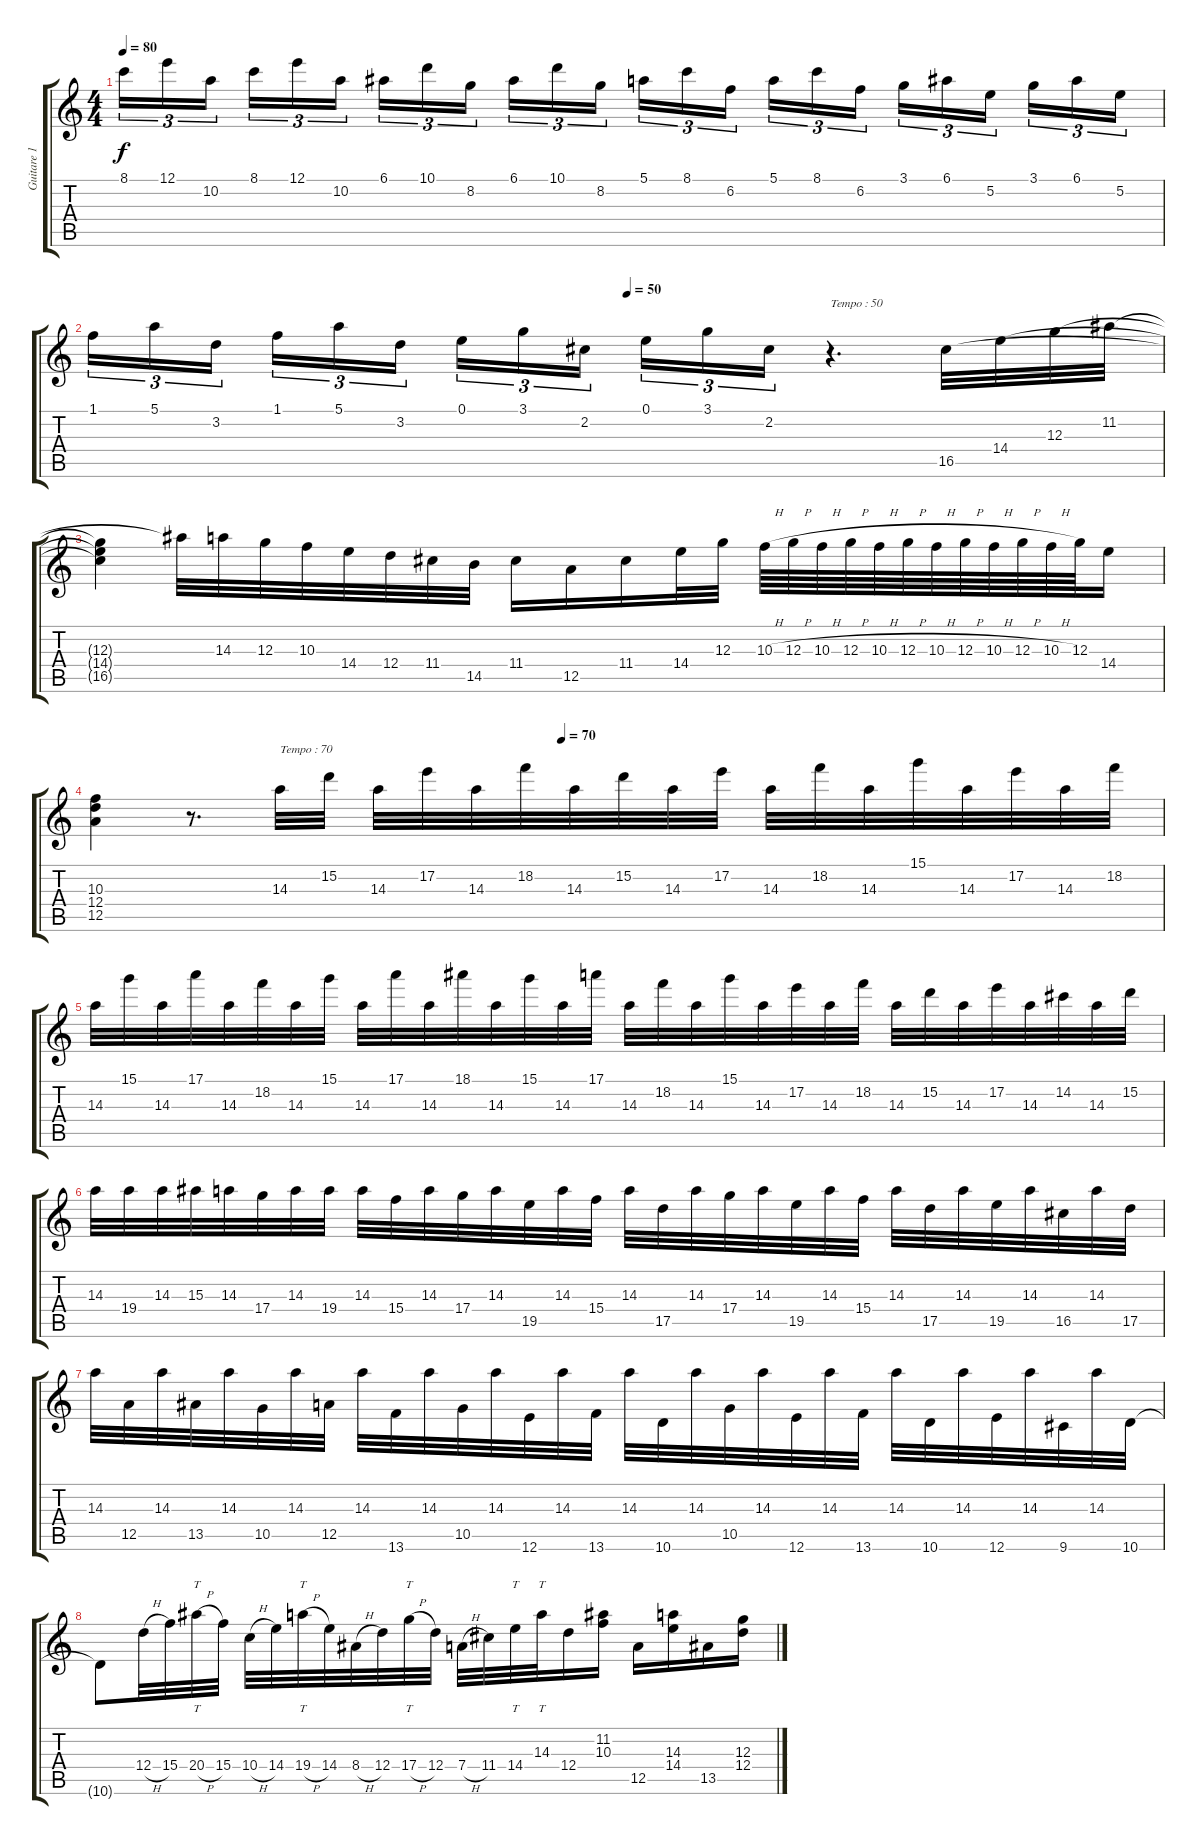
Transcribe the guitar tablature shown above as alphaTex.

\track ("Guitare 1" "Guitare 1") {instrument overdrivenguitar}
\staff {score tabs}
\tuning (E4 B3 G3 D3 A2 E2) {hide}
\ts (4 4)
\tempo 80
\clef g2
\ks c
8.1.16{tu (3 2) dy f} 12.1.16{tu (3 2)} 10.2.16{tu (3 2)} 8.1.16{tu (3 2)} 12.1.16{tu (3 2)} 10.2.16{tu (3 2)} 6.1.16{tu (3 2)} 10.1.16{tu (3 2)} 8.2.16{tu (3 2)} 6.1.16{tu (3 2)} 10.1.16{tu (3 2)} 8.2.16{tu (3 2)} 5.1.16{tu (3 2)} 8.1.16{tu (3 2)} 6.2.16{tu (3 2)} 5.1.16{tu (3 2)} 8.1.16{tu (3 2)} 6.2.16{tu (3 2)} 3.1.16{tu (3 2)} 6.1.16{tu (3 2)} 5.2.16{tu (3 2)} 3.1.16{tu (3 2)} 6.1.16{tu (3 2)} 5.2.16{tu (3 2)} |
\tempo (50 0.5)
1.1.16{tu (3 2)} 5.1.16{tu (3 2)} 3.2.16{tu (3 2)} 1.1.16{tu (3 2)} 5.1.16{tu (3 2)} 3.2.16{tu (3 2)} 0.1.16{tu (3 2)} 3.1.16{tu (3 2)} 2.2.16{tu (3 2)} 0.1.16{tu (3 2)} 3.1.16{tu (3 2)} 2.2.16{tu (3 2)} r.4{d txt "Tempo : 50"} 16.5.32 14.4.32 12.3.32 11.2.32 |
(12.3{t} 14.4{t} 16.5{t}).4 11.2{t}.32 14.3.32 12.3.32 10.3.32 14.4.32 12.4.32 11.4.32 14.5.32 11.4.16 12.5.16 11.4.16 14.4.32 12.3.32 10.3{h}.64 12.3{h}.64 10.3{h}.64 12.3{h}.64 10.3{h}.64 12.3{h}.64 10.3{h}.64 12.3{h}.64 10.3{h}.64 12.3{h}.64 10.3{h}.64 12.3.64 14.4.16 |
\tempo (70 0.4375)
(10.3 12.4 12.5).4 r.8{d} 14.3.32{txt "Tempo : 70"} 15.2.32 14.3.32 17.2.32 14.3.32 18.2.32 14.3.32 15.2.32 14.3.32 17.2.32 14.3.32 18.2.32 14.3.32 15.1.32 14.3.32 17.2.32 14.3.32 18.2.32 |
14.3.32 15.1.32 14.3.32 17.1.32 14.3.32 18.2.32 14.3.32 15.1.32 14.3.32 17.1.32 14.3.32 18.1.32 14.3.32 15.1.32 14.3.32 17.1.32 14.3.32 18.2.32 14.3.32 15.1.32 14.3.32 17.2.32 14.3.32 18.2.32 14.3.32 15.2.32 14.3.32 17.2.32 14.3.32 14.2.32 14.3.32 15.2.32 |
14.3.32 19.4.32 14.3.32 15.3.32 14.3.32 17.4.32 14.3.32 19.4.32 14.3.32 15.4.32 14.3.32 17.4.32 14.3.32 19.5.32 14.3.32 15.4.32 14.3.32 17.5.32 14.3.32 17.4.32 14.3.32 19.5.32 14.3.32 15.4.32 14.3.32 17.5.32 14.3.32 19.5.32 14.3.32 16.5.32 14.3.32 17.5.32 |
14.3.32 12.5.32 14.3.32 13.5.32 14.3.32 10.5.32 14.3.32 12.5.32 14.3.32 13.6.32 14.3.32 10.5.32 14.3.32 12.6.32 14.3.32 13.6.32 14.3.32 10.6.32 14.3.32 10.5.32 14.3.32 12.6.32 14.3.32 13.6.32 14.3.32 10.6.32 14.3.32 12.6.32 14.3.32 9.6.32 14.3.32 10.6.32 |
10.6{t}.8 12.4{h}.32 15.4.32 20.4{h}.32{tt} 15.4.32 10.4{h}.32 14.4.32 19.4{h}.32{tt} 14.4.32 8.4{h}.32 12.4.32 17.4{h}.32{tt} 12.4.32 7.4{h}.32 11.4.32 14.4.32{tt} 14.3.32{tt} 12.4.16 (11.2 10.3).16 12.5.16 (14.3 14.4).16 13.5.16 (12.3 12.4).16
